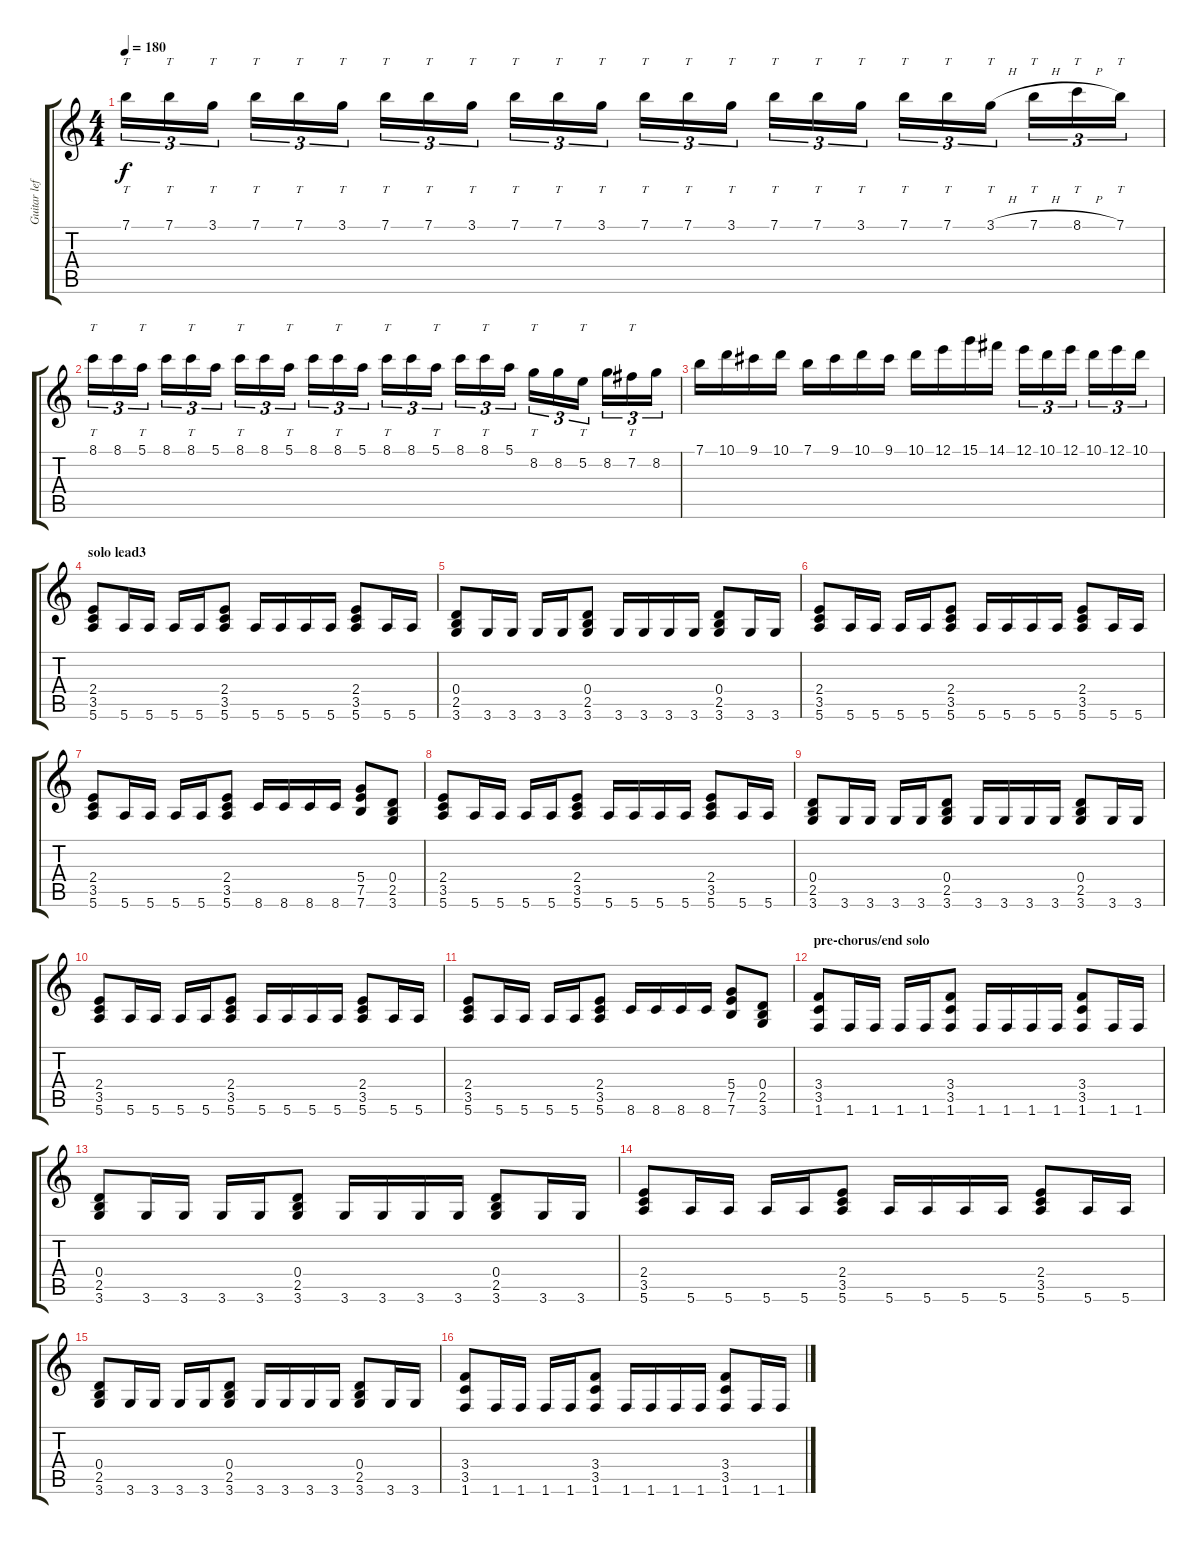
\track ("Guitar left" "Guitar lef") {instrument distortionguitar}
\staff {score tabs}
\tuning (E4 B3 G3 D3 A2 E2) {hide}
\ts (4 4)
\tempo 180
\clef g2
\ks c
7.1.16{tt tu (3 2) dy f} 7.1.16{tt tu (3 2)} 3.1.16{tt tu (3 2)} 7.1.16{tt tu (3 2)} 7.1.16{tt tu (3 2)} 3.1.16{tt tu (3 2)} 7.1.16{tt tu (3 2)} 7.1.16{tt tu (3 2)} 3.1.16{tt tu (3 2)} 7.1.16{tt tu (3 2)} 7.1.16{tt tu (3 2)} 3.1.16{tt tu (3 2)} 7.1.16{tt tu (3 2)} 7.1.16{tt tu (3 2)} 3.1.16{tt tu (3 2)} 7.1.16{tt tu (3 2)} 7.1.16{tt tu (3 2)} 3.1.16{tt tu (3 2)} 7.1.16{tt tu (3 2)} 7.1.16{tt tu (3 2)} 3.1{h}.16{tt tu (3 2)} 7.1{h}.16{tt tu (3 2)} 8.1{h}.16{tt tu (3 2)} 7.1.16{tt tu (3 2)} |
8.1.16{tt tu (3 2)} 8.1.16{tu (3 2)} 5.1.16{tt tu (3 2)} 8.1.16{tu (3 2)} 8.1.16{tt tu (3 2)} 5.1.16{tu (3 2)} 8.1.16{tt tu (3 2)} 8.1.16{tu (3 2)} 5.1.16{tt tu (3 2)} 8.1.16{tu (3 2)} 8.1.16{tt tu (3 2)} 5.1.16{tu (3 2)} 8.1.16{tt tu (3 2)} 8.1.16{tu (3 2)} 5.1.16{tt tu (3 2)} 8.1.16{tu (3 2)} 8.1.16{tt tu (3 2)} 5.1.16{tu (3 2)} 8.2.16{tt tu (3 2)} 8.2.16{tu (3 2)} 5.2.16{tt tu (3 2)} 8.2.16{tu (3 2)} 7.2.16{tt tu (3 2)} 8.2.16{tu (3 2)} |
7.1.16 10.1.16 9.1.16 10.1.16 7.1.16 9.1.16 10.1.16 9.1.16 10.1.16 12.1.16 15.1.16 14.1.16 12.1.16{tu (3 2)} 10.1.16{tu (3 2)} 12.1.16{tu (3 2)} 10.1.16{tu (3 2)} 12.1.16{tu (3 2)} 10.1.16{tu (3 2)} |
\section ("" "solo lead3")
(2.4 3.5 5.6).8 5.6.16 5.6.16 5.6.16 5.6.16 (2.4 3.5 5.6).8 5.6.16 5.6.16 5.6.16 5.6.16 (2.4 3.5 5.6).8 5.6.16 5.6.16 |
(0.4 2.5 3.6).8 3.6.16 3.6.16 3.6.16 3.6.16 (0.4 2.5 3.6).8 3.6.16 3.6.16 3.6.16 3.6.16 (0.4 2.5 3.6).8 3.6.16 3.6.16 |
(2.4 3.5 5.6).8 5.6.16 5.6.16 5.6.16 5.6.16 (2.4 3.5 5.6).8 5.6.16 5.6.16 5.6.16 5.6.16 (2.4 3.5 5.6).8 5.6.16 5.6.16 |
(2.4 3.5 5.6).8 5.6.16 5.6.16 5.6.16 5.6.16 (2.4 3.5 5.6).8 8.6.16 8.6.16 8.6.16 8.6.16 (5.4 7.5 7.6).8 (0.4 2.5 3.6).8 |
(2.4 3.5 5.6).8 5.6.16 5.6.16 5.6.16 5.6.16 (2.4 3.5 5.6).8 5.6.16 5.6.16 5.6.16 5.6.16 (2.4 3.5 5.6).8 5.6.16 5.6.16 |
(0.4 2.5 3.6).8 3.6.16 3.6.16 3.6.16 3.6.16 (0.4 2.5 3.6).8 3.6.16 3.6.16 3.6.16 3.6.16 (0.4 2.5 3.6).8 3.6.16 3.6.16 |
(2.4 3.5 5.6).8 5.6.16 5.6.16 5.6.16 5.6.16 (2.4 3.5 5.6).8 5.6.16 5.6.16 5.6.16 5.6.16 (2.4 3.5 5.6).8 5.6.16 5.6.16 |
(2.4 3.5 5.6).8 5.6.16 5.6.16 5.6.16 5.6.16 (2.4 3.5 5.6).8 8.6.16 8.6.16 8.6.16 8.6.16 (5.4 7.5 7.6).8 (0.4 2.5 3.6).8 |
\section ("" "pre-chorus/end solo")
(3.4 3.5 1.6).8 1.6.16 1.6.16 1.6.16 1.6.16 (3.4 3.5 1.6).8 1.6.16 1.6.16 1.6.16 1.6.16 (3.4 3.5 1.6).8 1.6.16 1.6.16 |
(0.4 2.5 3.6).8 3.6.16 3.6.16 3.6.16 3.6.16 (0.4 2.5 3.6).8 3.6.16 3.6.16 3.6.16 3.6.16 (0.4 2.5 3.6).8 3.6.16 3.6.16 |
(2.4 3.5 5.6).8 5.6.16 5.6.16 5.6.16 5.6.16 (2.4 3.5 5.6).8 5.6.16 5.6.16 5.6.16 5.6.16 (2.4 3.5 5.6).8 5.6.16 5.6.16 |
(0.4 2.5 3.6).8 3.6.16 3.6.16 3.6.16 3.6.16 (0.4 2.5 3.6).8 3.6.16 3.6.16 3.6.16 3.6.16 (0.4 2.5 3.6).8 3.6.16 3.6.16 |
(3.4 3.5 1.6).8 1.6.16 1.6.16 1.6.16 1.6.16 (3.4 3.5 1.6).8 1.6.16 1.6.16 1.6.16 1.6.16 (3.4 3.5 1.6).8 1.6.16 1.6.16
